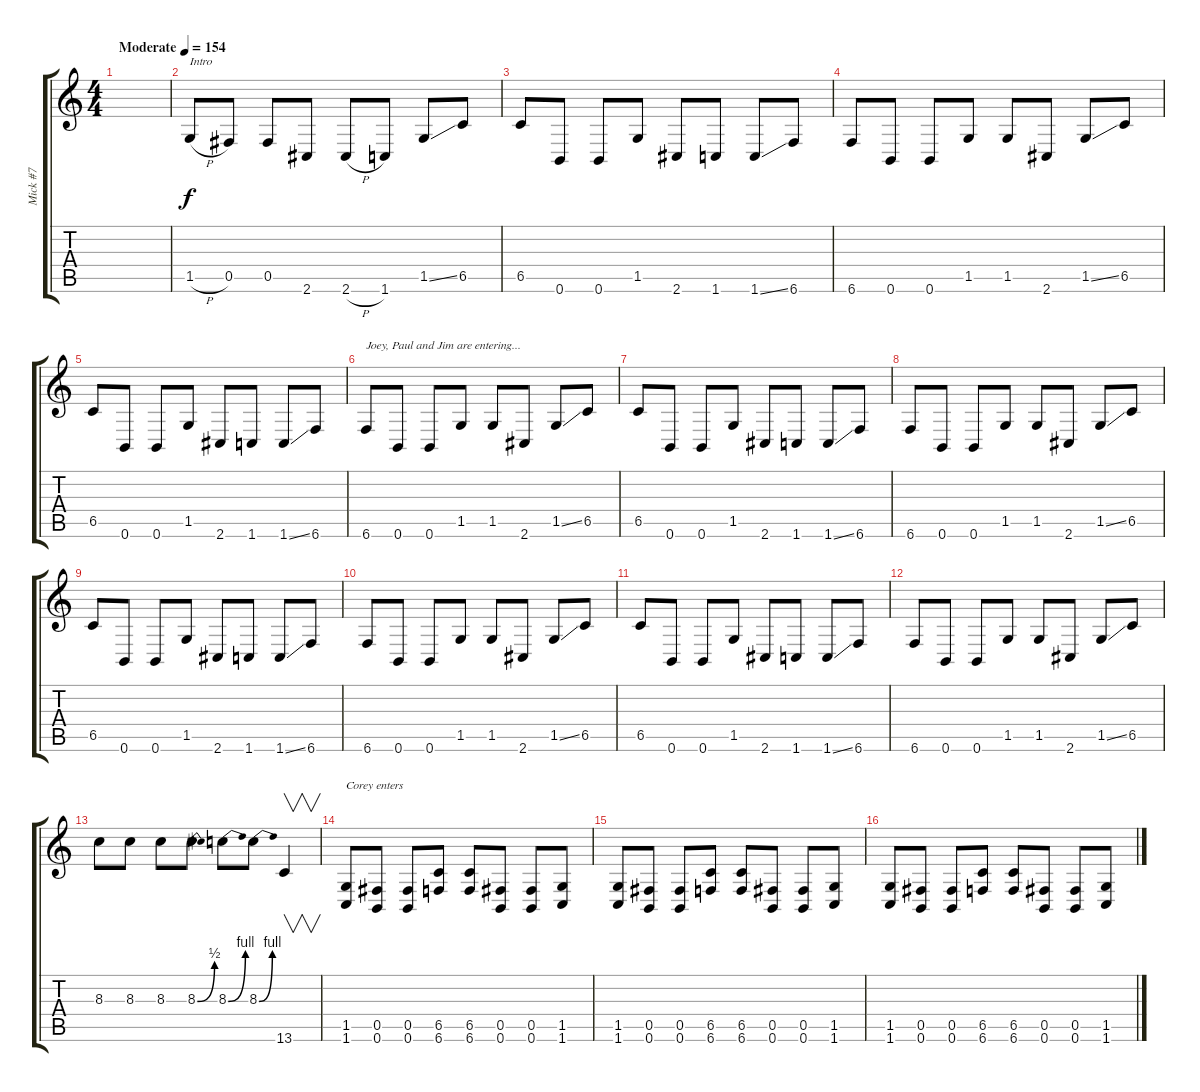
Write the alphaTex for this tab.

\track ("Mick #7" "Mick #7") {instrument distortionguitar}
\staff {score tabs}
\tuning (Db4 Ab3 E3 B2 Gb2 B1) {hide}
\ts (4 4)
\tempo (154 "Moderate")
\clef g2
\ks c
|
1.5{h}.8{txt "Intro"} 0.5.8 0.5.8 2.6.8 2.6{h}.8 1.6.8 1.5{ss}.8 6.5.8 |
6.5.8 0.6.8 0.6.8 1.5.8 2.6.8 1.6.8 1.6{ss}.8 6.6.8 |
6.6.8 0.6.8 0.6.8 1.5.8 1.5.8 2.6.8 1.5{ss}.8 6.5.8 |
6.5.8 0.6.8 0.6.8 1.5.8 2.6.8 1.6.8 1.6{ss}.8 6.6.8 |
6.6.8{txt "Joey, Paul and Jim are entering..."} 0.6.8 0.6.8 1.5.8 1.5.8 2.6.8 1.5{ss}.8 6.5.8 |
6.5.8 0.6.8 0.6.8 1.5.8 2.6.8 1.6.8 1.6{ss}.8 6.6.8 |
6.6.8 0.6.8 0.6.8 1.5.8 1.5.8 2.6.8 1.5{ss}.8 6.5.8 |
6.5.8 0.6.8 0.6.8 1.5.8 2.6.8 1.6.8 1.6{ss}.8 6.6.8 |
6.6.8 0.6.8 0.6.8 1.5.8 1.5.8 2.6.8 1.5{ss}.8 6.5.8 |
6.5.8 0.6.8 0.6.8 1.5.8 2.6.8 1.6.8 1.6{ss}.8 6.6.8 |
6.6.8 0.6.8 0.6.8 1.5.8 1.5.8 2.6.8 1.5{ss}.8 6.5.8 |
8.3.8 8.3.8 8.3.8 8.3{be (bend 0 0 60 2)}.8 8.3{be (bend 0 0 60 4)}.8 8.3{be (bend 0 0 60 4)}.8 13.6.4{v} |
(1.5 1.6).8{txt "Corey enters"} (0.5 0.6).8 (0.5 0.6).8 (6.5 6.6).8 (6.5 6.6).8 (0.5 0.6).8 (0.5 0.6).8 (1.5 1.6).8 |
(1.5 1.6).8 (0.5 0.6).8 (0.5 0.6).8 (6.5 6.6).8 (6.5 6.6).8 (0.5 0.6).8 (0.5 0.6).8 (1.5 1.6).8 |
(1.5 1.6).8 (0.5 0.6).8 (0.5 0.6).8 (6.5 6.6).8 (6.5 6.6).8 (0.5 0.6).8 (0.5 0.6).8 (1.5 1.6).8
